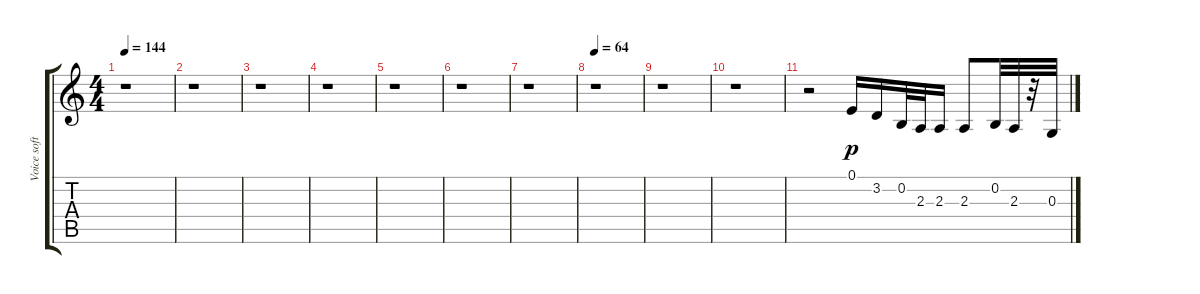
\track ("Voice soft" "Voice soft") {instrument churchorgan}
\staff {score tabs}
\tuning (E4 B3 G3 D3 A2 E2) {hide}
\ts (4 4)
\tempo 144
\clef g2
\ks c
r.1{dy f} |
r.1 |
r.1 |
r.1 |
r.1 |
r.1 |
r.1 |
\tempo 64
r.1 |
r.1 |
r.1 |
r.2 0.1.16{dy p} 3.2.16 0.2.32 2.3.32 2.3.16 2.3.8 0.2.32 2.3.32 r.32 0.3.32
